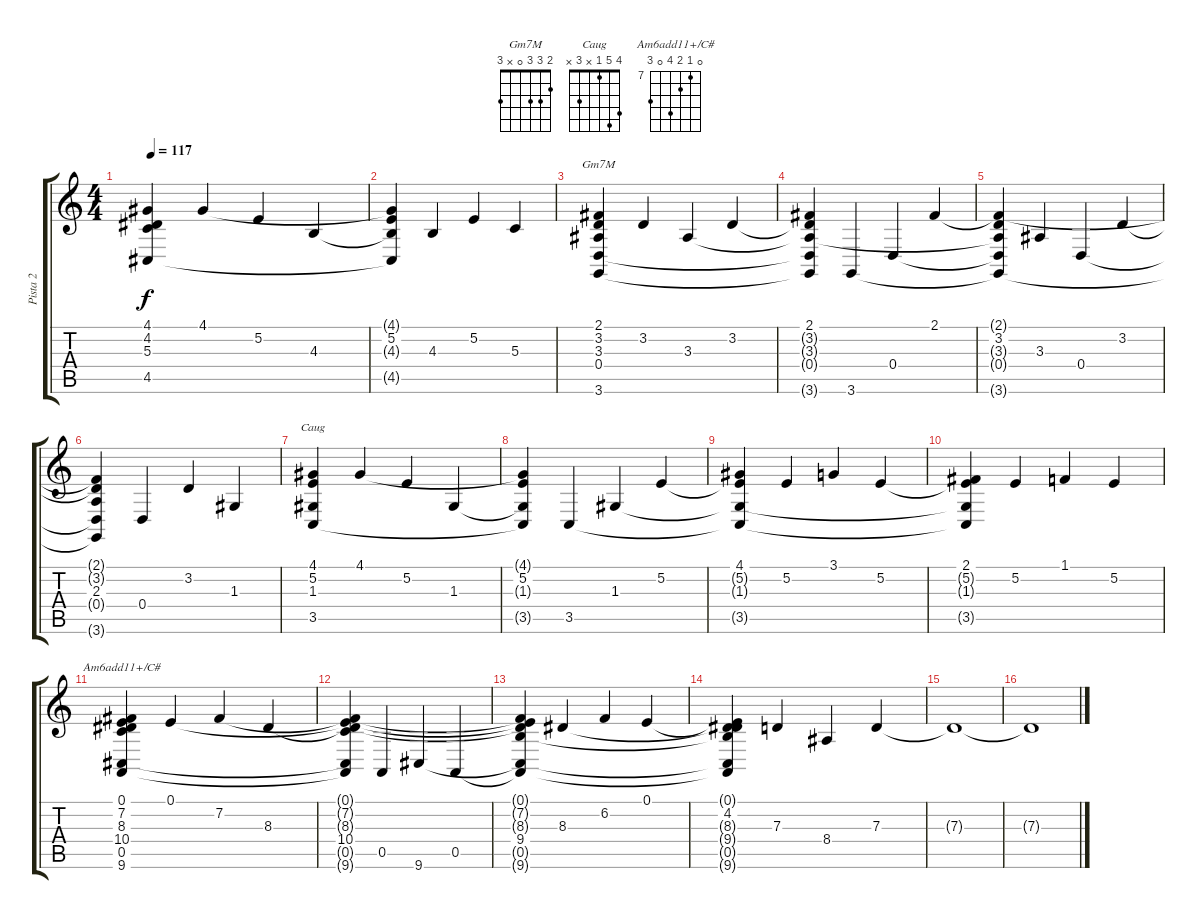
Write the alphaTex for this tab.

\track ("Pista 2" "Pista 2") {instrument acousticgrandpiano}
\staff {score tabs}
\tuning (E4 B3 G3 D3 A2 E2) {hide}
\chord ("Gm7M" 2 3 3 0 x 3)
\chord ("Caug" 4 5 1 x 3 x)
\chord ("Am6add11+/C#" 0 7 8 10 0 9) {firstfret 7}
\ts (4 4)
\tempo 117
\clef g2
\ks c
(4.1{t} 4.2{t} 5.3{t} 4.5).4{dy f} 4.1.4 5.2.4 4.3.4 |
(4.1{t} 5.2 4.3{t} 4.5{t}).4 4.3.4 5.2.4 5.3.4 |
(2.1 3.2 3.3 0.4 3.6).4{ch "Gm7M"} 3.2.4 3.3.4 3.2.4 |
(2.1 3.2{t} 3.3{t} 0.4{t} 3.6{t}).4 3.6.4 0.4.4 2.1.4 |
(2.1{t} 3.2 3.3{t} 0.4{t} 3.6{t}).4 3.3.4 0.4.4 3.2.4 |
(2.1{t} 3.2{t} 2.3 0.4{t} 3.6{t}).4 0.4.4 3.2.4 1.3.4 |
(4.1 5.2 1.3 3.5).4{ch "Caug"} 4.1.4 5.2.4 1.3.4 |
(4.1{t} 5.2 1.3{t} 3.5{t}).4 3.5.4 1.3.4 5.2.4 |
(4.1 5.2{t} 1.3{t} 3.5{t}).4 5.2.4 3.1.4 5.2.4 |
(2.1 5.2{t} 1.3{t} 3.5{t}).4 5.2.4 1.1.4 5.2.4 |
(0.1 7.2 8.3 10.4 0.5 9.6).4{ch "Am6add11+/C#"} 0.1.4 7.2.4 8.3.4 |
(0.1{t} 7.2{t} 8.3{t} 10.4 0.5{t} 9.6{t}).4 0.5.4 9.6.4 0.5.4 |
(0.1{t} 7.2{t} 8.3{t} 9.4 0.5{t} 9.6{t}).4 8.3.4 6.2.4 0.1.4 |
(0.1{t} 4.2 8.3{t} 9.4{t} 0.5{t} 9.6{t}).4 7.3.4 8.4.4 7.3.4 |
7.3{t}.1 |
7.3{t}.1
